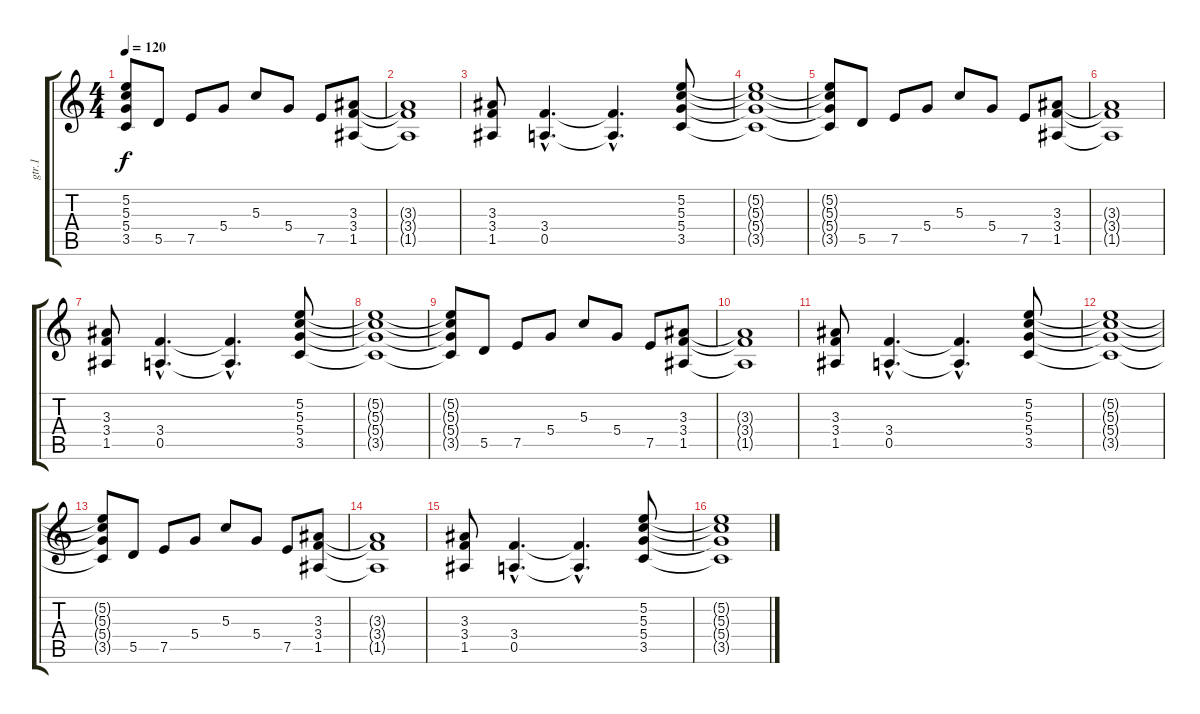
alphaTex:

\track ("gtr.1" "gtr.1") {instrument overdrivenguitar}
\staff {score tabs}
\tuning (E4 B3 G3 D3 A2 E2) {hide}
\ts (4 4)
\tempo 120
\clef g2
\ks c
(5.2{t} 5.3{t} 5.4{t} 3.5{t}).8{dy f} 5.5.8 7.5.8 5.4.8 5.3.8 5.4.8 7.5.8 (3.3 3.4 1.5).8 |
(3.3{t} 3.4{t} 1.5{t}).1 |
(3.3 3.4 1.5).8 (3.4{hac} 0.5{hac}).4{d} (3.4{hac t} 0.5{hac t}).4{d} (5.2 5.3 5.4 3.5).8 |
(5.2{t} 5.3{t} 5.4{t} 3.5{t}).1 |
(5.2{t} 5.3{t} 5.4{t} 3.5{t}).8 5.5.8 7.5.8 5.4.8 5.3.8 5.4.8 7.5.8 (3.3 3.4 1.5).8 |
(3.3{t} 3.4{t} 1.5{t}).1 |
(3.3 3.4 1.5).8 (3.4{hac} 0.5{hac}).4{d} (3.4{hac t} 0.5{hac t}).4{d} (5.2 5.3 5.4 3.5).8 |
(5.2{t} 5.3{t} 5.4{t} 3.5{t}).1 |
(5.2{t} 5.3{t} 5.4{t} 3.5{t}).8 5.5.8 7.5.8 5.4.8 5.3.8 5.4.8 7.5.8 (3.3 3.4 1.5).8 |
(3.3{t} 3.4{t} 1.5{t}).1 |
(3.3 3.4 1.5).8 (3.4{hac} 0.5{hac}).4{d} (3.4{hac t} 0.5{hac t}).4{d} (5.2 5.3 5.4 3.5).8 |
(5.2{t} 5.3{t} 5.4{t} 3.5{t}).1 |
(5.2{t} 5.3{t} 5.4{t} 3.5{t}).8 5.5.8 7.5.8 5.4.8 5.3.8 5.4.8 7.5.8 (3.3 3.4 1.5).8 |
(3.3{t} 3.4{t} 1.5{t}).1 |
(3.3 3.4 1.5).8 (3.4{hac} 0.5{hac}).4{d} (3.4{hac t} 0.5{hac t}).4{d} (5.2 5.3 5.4 3.5).8 |
(5.2{t} 5.3{t} 5.4{t} 3.5{t}).1
